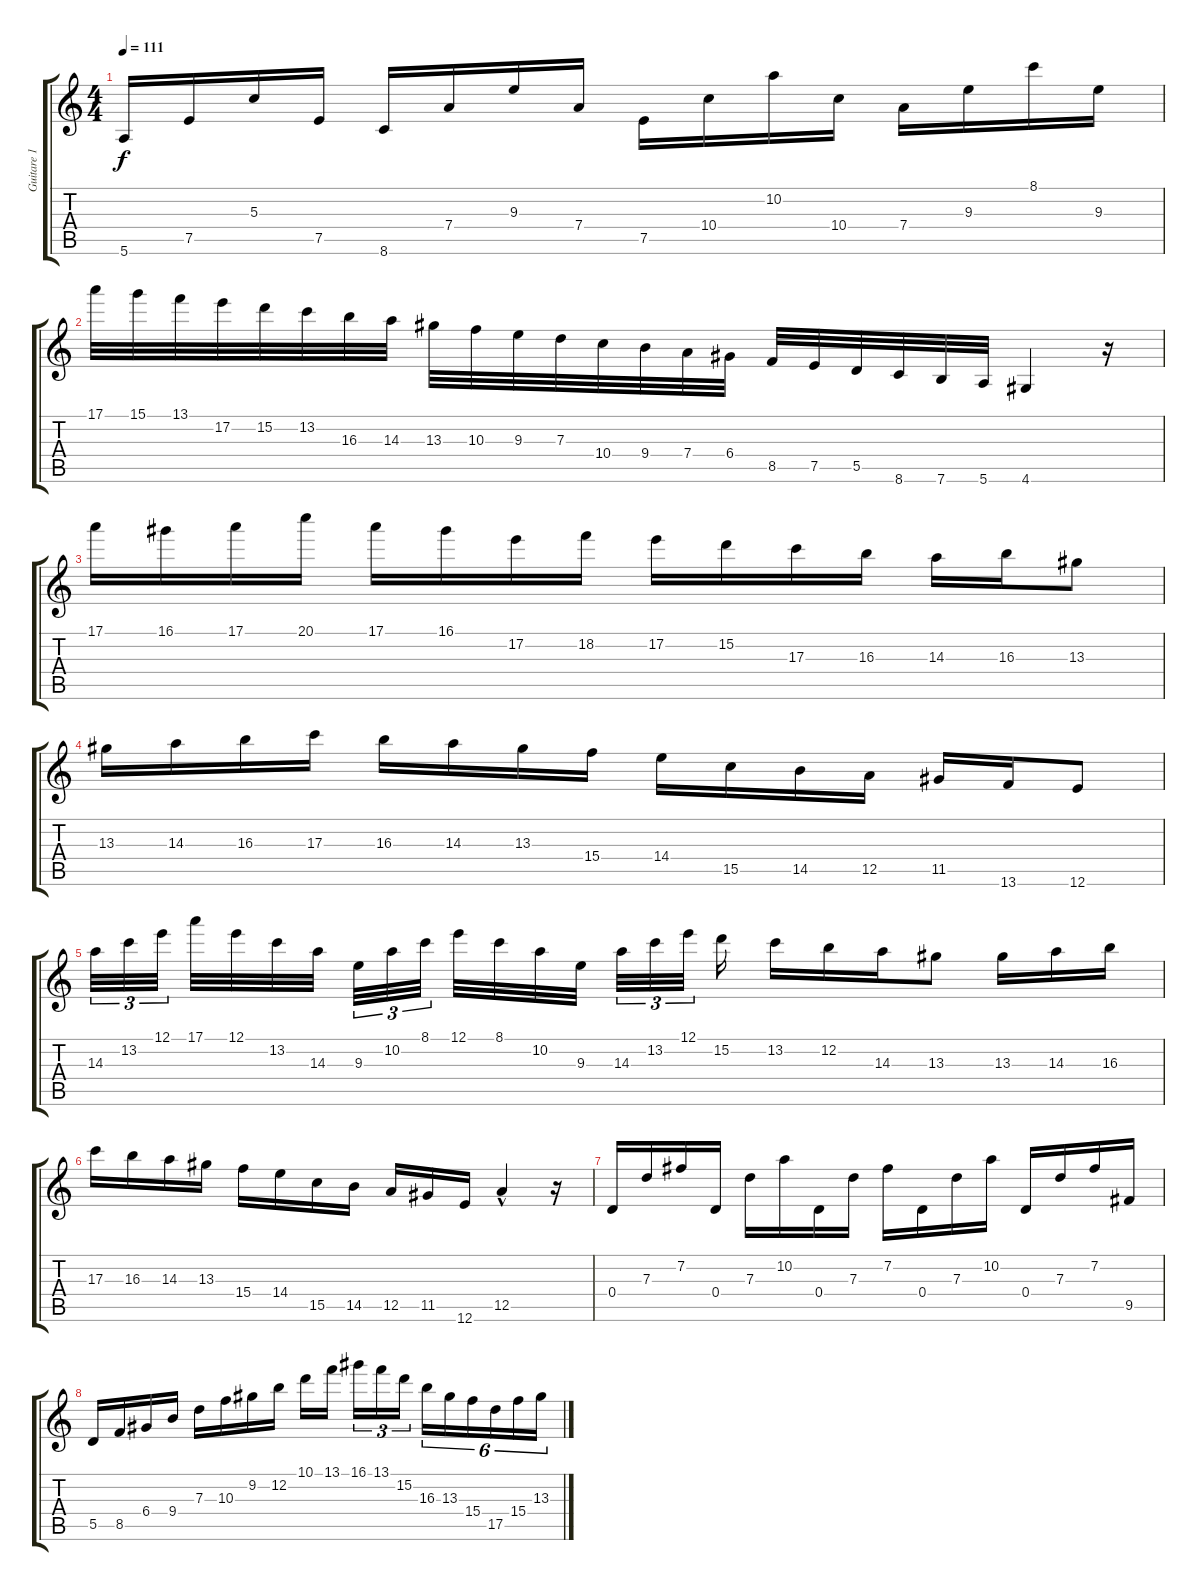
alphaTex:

\track ("Guitare 1" "Guitare 1") {instrument overdrivenguitar}
\staff {score tabs}
\tuning (E4 B3 G3 D3 A2 E2) {hide}
\ts (4 4)
\tempo 111
\clef g2
\ks c
5.6.16{dy f} 7.5.16 5.3.16 7.5.16 8.6.16 7.4.16 9.3.16 7.4.16 7.5.16 10.4.16 10.2.16 10.4.16 7.4.16 9.3.16 8.1.16 9.3.16 |
17.1.32 15.1.32 13.1.32 17.2.32 15.2.32 13.2.32 16.3.32 14.3.32 13.3.32 10.3.32 9.3.32 7.3.32 10.4.32 9.4.32 7.4.32 6.4.32 8.5.32 7.5.32 5.5.32 8.6.32 7.6.32 5.6.32 4.6.4 r.16 |
17.1.16 16.1.16 17.1.16 20.1.16 17.1.16 16.1.16 17.2.16 18.2.16 17.2.16 15.2.16 17.3.16 16.3.16 14.3.16 16.3.16 13.3.8 |
13.3.16 14.3.16 16.3.16 17.3.16 16.3.16 14.3.16 13.3.16 15.4.16 14.4.16 15.5.16 14.5.16 12.5.16 11.5.16 13.6.16 12.6.8 |
14.3.32{tu (3 2)} 13.2.32{tu (3 2)} 12.1.32{tu (3 2)} 17.1.32 12.1.32 13.2.32 14.3.32 9.3.32{tu (3 2)} 10.2.32{tu (3 2)} 8.1.32{tu (3 2)} 12.1.32 8.1.32 10.2.32 9.3.32 14.3.32{tu (3 2)} 13.2.32{tu (3 2)} 12.1.32{tu (3 2)} 15.2.16 13.2.16 12.2.16 14.3.16 13.3.8 13.3.16 14.3.16 16.3.16 |
17.3.16 16.3.16 14.3.16 13.3.16 15.4.16 14.4.16 15.5.16 14.5.16 12.5.16 11.5.16 12.6.16 12.5{hac}.4 r.16 |
0.4.16 7.3.16 7.2.16 0.4.16 7.3.16 10.2.16 0.4.16 7.3.16 7.2.16 0.4.16 7.3.16 10.2.16 0.4.16 7.3.16 7.2.16 9.5.16 |
5.5.16 8.5.16 6.4.16 9.4.16 7.3.16 10.3.16 9.2.16 12.2.16 10.1.16 13.1.16 16.1.16{tu (3 2)} 13.1.16{tu (3 2)} 15.2.16{tu (3 2)} 16.3.16{tu (6 4)} 13.3.16{tu (6 4)} 15.4.16{tu (6 4)} 17.5.16{tu (6 4)} 15.4.16{tu (6 4)} 13.3.16{tu (6 4)}
